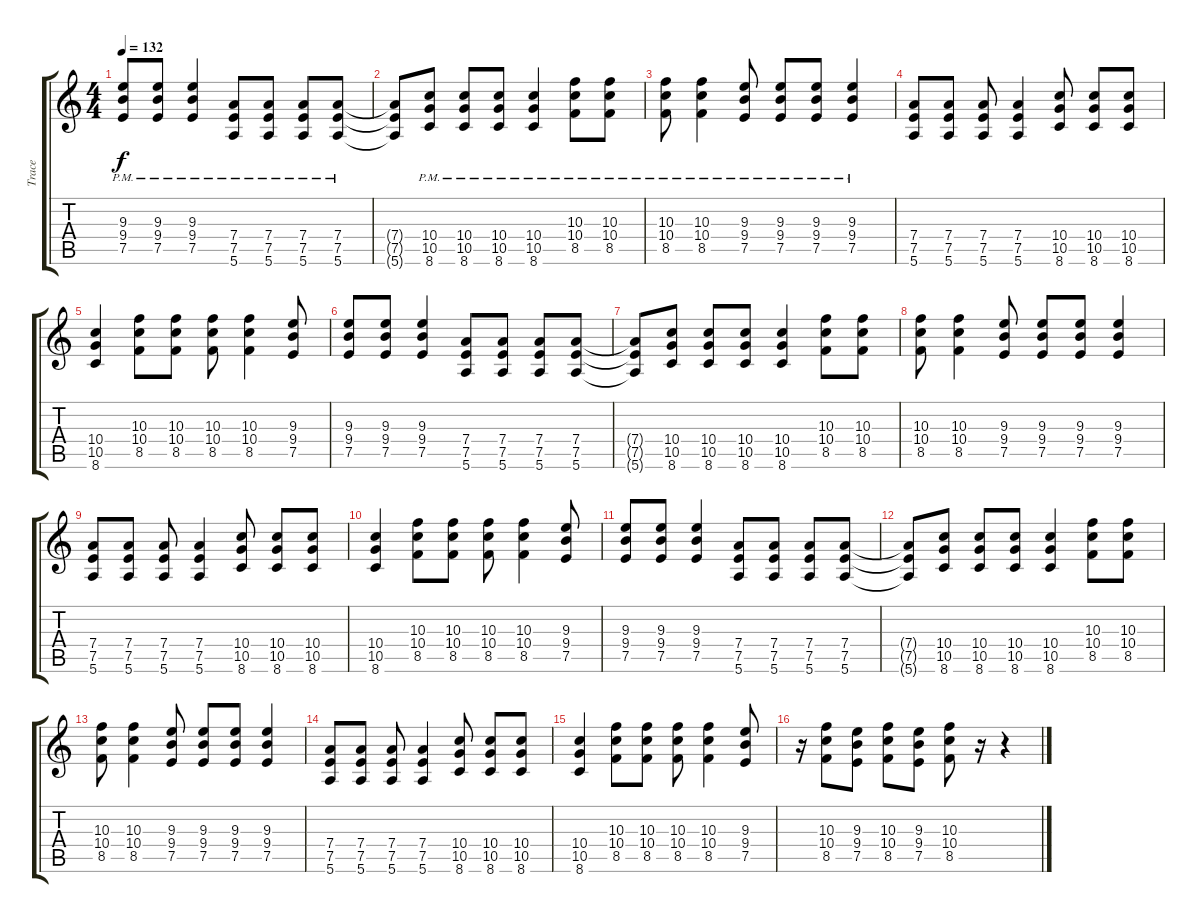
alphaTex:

\track ("Trace" "Trace") {instrument overdrivenguitar}
\staff {score tabs}
\tuning (E4 B3 G3 D3 A2 E2) {hide}
\ts (4 4)
\tempo 132
\clef g2
\ks c
(9.3{pm} 9.4{pm} 7.5{pm}).8{dy f} (9.3{pm} 9.4{pm} 7.5{pm}).8 (9.3{pm} 9.4{pm} 7.5{pm}).4 (7.4{pm} 7.5{pm} 5.6{pm}).8 (7.4{pm} 7.5{pm} 5.6{pm}).8 (7.4{pm} 7.5{pm} 5.6{pm}).8 (7.4{pm} 7.5{pm} 5.6{pm}).8 |
(7.4{t} 7.5{t} 5.6{t}).8 (10.4{pm} 10.5{pm} 8.6{pm}).8 (10.4{pm} 10.5{pm} 8.6{pm}).8 (10.4{pm} 10.5{pm} 8.6{pm}).8 (10.4{pm} 10.5{pm} 8.6{pm}).4 (10.3{pm} 10.4{pm} 8.5{pm}).8 (10.3{pm} 10.4{pm} 8.5{pm}).8 |
(10.3{pm} 10.4{pm} 8.5{pm}).8 (10.3{pm} 10.4{pm} 8.5{pm}).4 (9.3{pm} 9.4{pm} 7.5{pm}).8 (9.3{pm} 9.4{pm} 7.5{pm}).8 (9.3{pm} 9.4{pm} 7.5{pm}).8 (9.3{pm} 9.4{pm} 7.5{pm}).4 |
(7.4 7.5 5.6).8 (7.4 7.5 5.6).8 (7.4 7.5 5.6).8 (7.4 7.5 5.6).4 (10.4 10.5 8.6).8 (10.4 10.5 8.6).8 (10.4 10.5 8.6).8 |
(10.4 10.5 8.6).4 (10.3 10.4 8.5).8 (10.3 10.4 8.5).8 (10.3 10.4 8.5).8 (10.3 10.4 8.5).4 (9.3 9.4 7.5).8 |
(9.3 9.4 7.5).8 (9.3 9.4 7.5).8 (9.3 9.4 7.5).4 (7.4 7.5 5.6).8 (7.4 7.5 5.6).8 (7.4 7.5 5.6).8 (7.4 7.5 5.6).8 |
(7.4{t} 7.5{t} 5.6{t}).8 (10.4 10.5 8.6).8 (10.4 10.5 8.6).8 (10.4 10.5 8.6).8 (10.4 10.5 8.6).4 (10.3 10.4 8.5).8 (10.3 10.4 8.5).8 |
(10.3 10.4 8.5).8 (10.3 10.4 8.5).4 (9.3 9.4 7.5).8 (9.3 9.4 7.5).8 (9.3 9.4 7.5).8 (9.3 9.4 7.5).4 |
(7.4 7.5 5.6).8 (7.4 7.5 5.6).8 (7.4 7.5 5.6).8 (7.4 7.5 5.6).4 (10.4 10.5 8.6).8 (10.4 10.5 8.6).8 (10.4 10.5 8.6).8 |
(10.4 10.5 8.6).4 (10.3 10.4 8.5).8 (10.3 10.4 8.5).8 (10.3 10.4 8.5).8 (10.3 10.4 8.5).4 (9.3 9.4 7.5).8 |
(9.3 9.4 7.5).8 (9.3 9.4 7.5).8 (9.3 9.4 7.5).4 (7.4 7.5 5.6).8 (7.4 7.5 5.6).8 (7.4 7.5 5.6).8 (7.4 7.5 5.6).8 |
(7.4{t} 7.5{t} 5.6{t}).8 (10.4 10.5 8.6).8 (10.4 10.5 8.6).8 (10.4 10.5 8.6).8 (10.4 10.5 8.6).4 (10.3 10.4 8.5).8 (10.3 10.4 8.5).8 |
(10.3 10.4 8.5).8 (10.3 10.4 8.5).4 (9.3 9.4 7.5).8 (9.3 9.4 7.5).8 (9.3 9.4 7.5).8 (9.3 9.4 7.5).4 |
(7.4 7.5 5.6).8 (7.4 7.5 5.6).8 (7.4 7.5 5.6).8 (7.4 7.5 5.6).4 (10.4 10.5 8.6).8 (10.4 10.5 8.6).8 (10.4 10.5 8.6).8 |
(10.4 10.5 8.6).4 (10.3 10.4 8.5).8 (10.3 10.4 8.5).8 (10.3 10.4 8.5).8 (10.3 10.4 8.5).4 (9.3 9.4 7.5).8 |
r.16 (10.3 10.4 8.5).8 (9.3 9.4 7.5).8 (10.3 10.4 8.5).8 (9.3 9.4 7.5).8 (10.3 10.4 8.5).8 r.16 r.4
